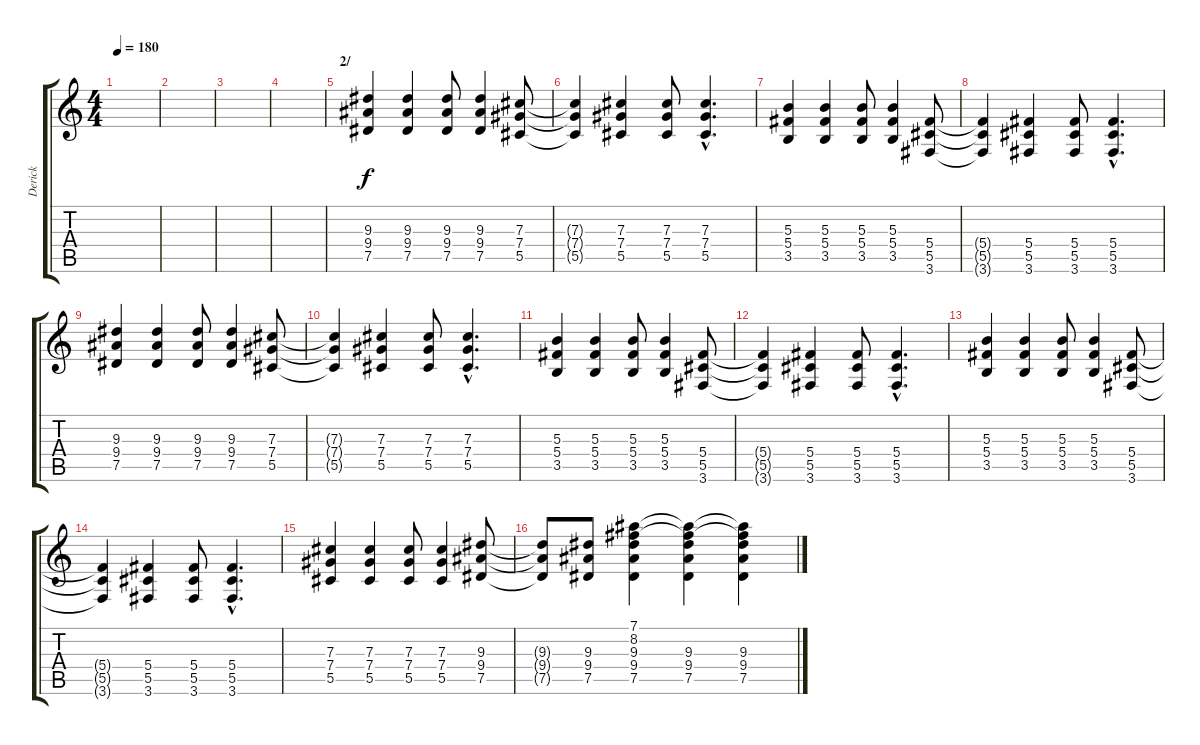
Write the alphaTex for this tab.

\track ("Derick" "Derick") {instrument distortionguitar}
\staff {score tabs}
\tuning (Eb4 Bb3 Gb3 Db3 Ab2 Eb2) {hide}
\ts (4 4)
\tempo 180
\clef g2
\ks c
|
|
|
|
\section ("" "2/")
(9.3 9.4 7.5).4 (9.3 9.4 7.5).4 (9.3 9.4 7.5).8 (9.3 9.4 7.5).4 (7.3 7.4 5.5).8 |
(7.3{t} 7.4{t} 5.5{t}).4 (7.3 7.4 5.5).4 (7.3 7.4 5.5).8 (7.3{hac} 7.4{hac} 5.5{hac}).4{d} |
(5.3 5.4 3.5).4 (5.3 5.4 3.5).4 (5.3 5.4 3.5).8 (5.3 5.4 3.5).4 (5.4 5.5 3.6).8 |
(5.4{t} 5.5{t} 3.6{t}).4 (5.4 5.5 3.6).4 (5.4 5.5 3.6).8 (5.4{hac} 5.5{hac} 3.6{hac}).4{d} |
(9.3 9.4 7.5).4 (9.3 9.4 7.5).4 (9.3 9.4 7.5).8 (9.3 9.4 7.5).4 (7.3 7.4 5.5).8 |
(7.3{t} 7.4{t} 5.5{t}).4 (7.3 7.4 5.5).4 (7.3 7.4 5.5).8 (7.3{hac} 7.4{hac} 5.5{hac}).4{d} |
(5.3 5.4 3.5).4 (5.3 5.4 3.5).4 (5.3 5.4 3.5).8 (5.3 5.4 3.5).4 (5.4 5.5 3.6).8 |
(5.4{t} 5.5{t} 3.6{t}).4 (5.4 5.5 3.6).4 (5.4 5.5 3.6).8 (5.4{hac} 5.5{hac} 3.6{hac}).4{d} |
(5.3 5.4 3.5).4 (5.3 5.4 3.5).4 (5.3 5.4 3.5).8 (5.3 5.4 3.5).4 (5.4 5.5 3.6).8 |
(5.4{t} 5.5{t} 3.6{t}).4 (5.4 5.5 3.6).4 (5.4 5.5 3.6).8 (5.4{hac} 5.5{hac} 3.6{hac}).4{d} |
(7.3 7.4 5.5).4 (7.3 7.4 5.5).4 (7.3 7.4 5.5).8 (7.3 7.4 5.5).4 (9.3 9.4 7.5).8 |
(9.3{t} 9.4{t} 7.5{t}).8 (9.3 9.4 7.5).8 (7.1 8.2 9.3 9.4 7.5).4 (7.1{t} 8.2{t} 9.3 9.4 7.5).4 (7.1{t} 8.2{t} 9.3 9.4 7.5).4
